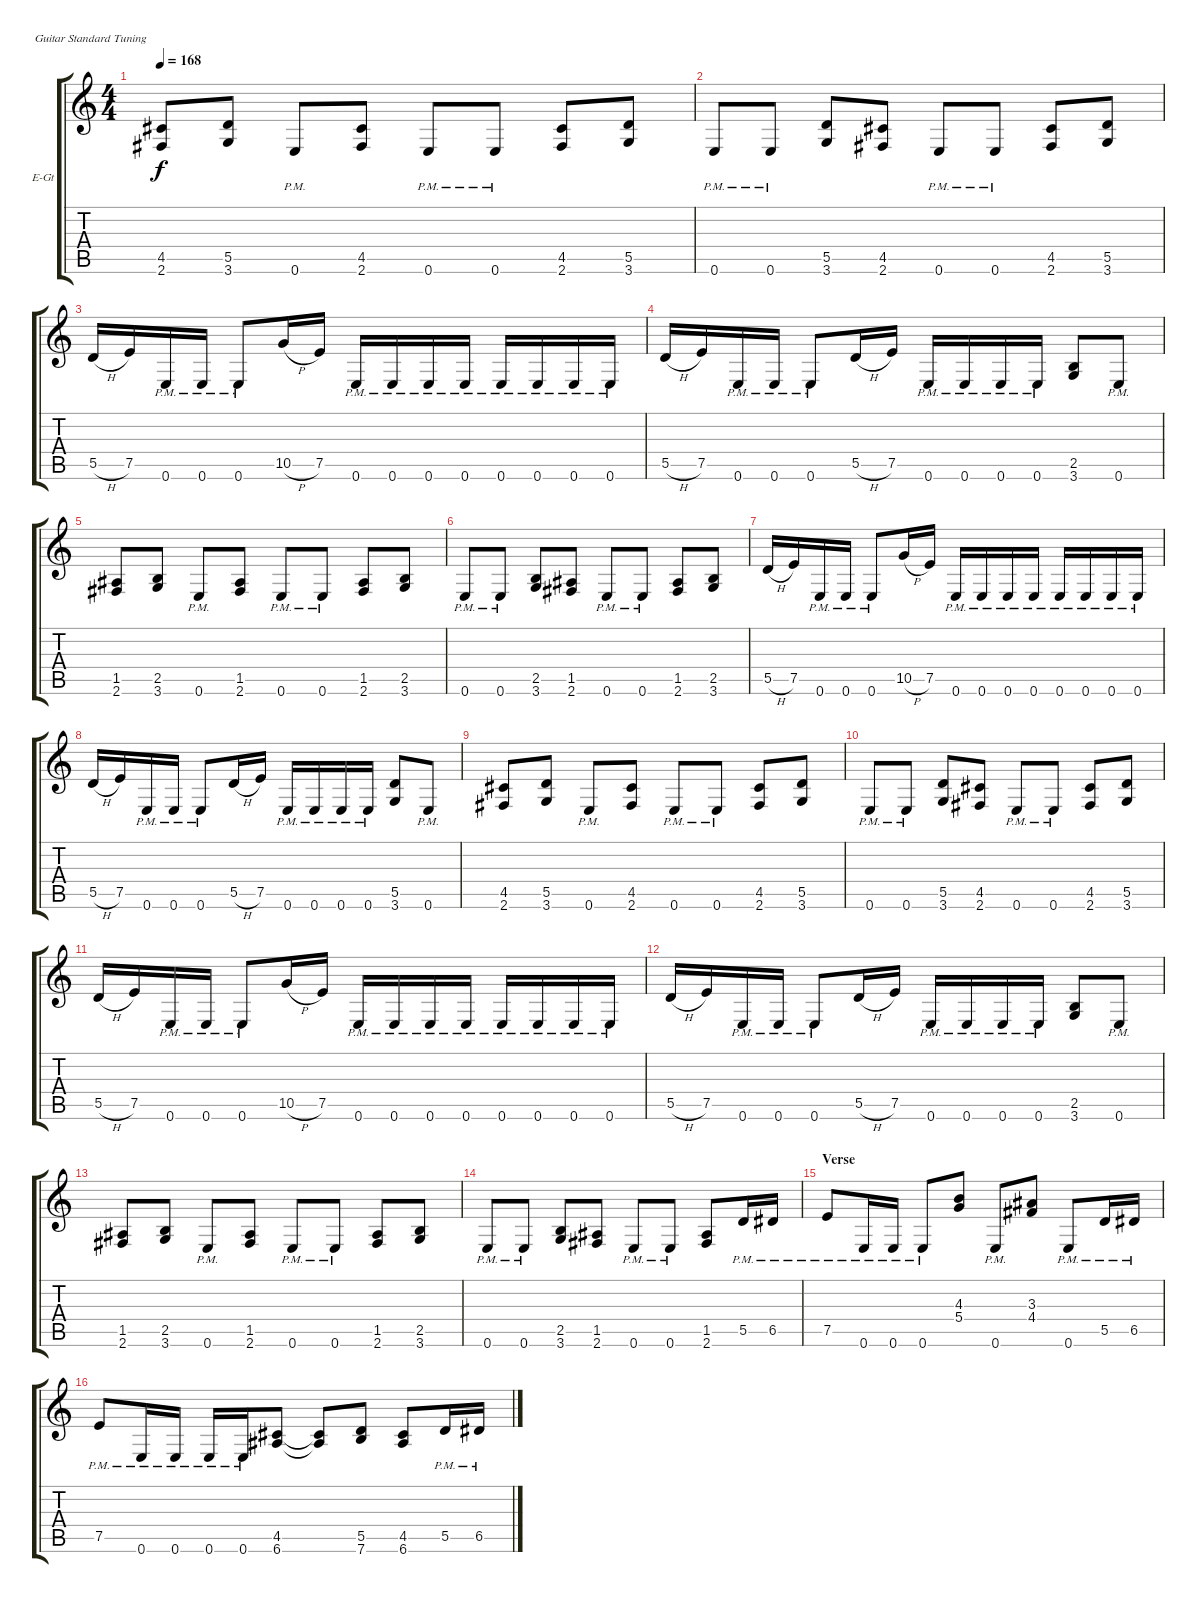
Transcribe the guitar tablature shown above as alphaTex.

\bracketExtendMode groupsimilarinstruments
\firstSystemTrackNameOrientation horizontal
\otherSystemsTrackNameOrientation horizontal
\track ("M. Friedman" "E-Gt") {instrument distortionguitar}
\staff {score tabs}
\tuning (E4 B3 G3 D3 A2 E2)
\ts (4 4)
\tempo 168
\clef g2
\ks c
(4.5 2.6).8{dy f} (5.5 3.6).8 0.6{pm}.8 (4.5 2.6).8 0.6{pm}.8 0.6{pm}.8 (4.5 2.6).8 (5.5 3.6).8 |
0.6{pm}.8 0.6{pm}.8 (5.5 3.6).8 (4.5 2.6).8 0.6{pm}.8 0.6{pm}.8 (4.5 2.6).8 (5.5 3.6).8 |
5.5{h}.16 7.5.16 0.6{pm}.16 0.6{pm}.16 0.6{pm}.8 10.5{h}.16 7.5.16 0.6{pm}.16 0.6{pm}.16 0.6{pm}.16 0.6{pm}.16 0.6{pm}.16 0.6{pm}.16 0.6{pm}.16 0.6{pm}.16 |
5.5{h}.16 7.5.16 0.6{pm}.16 0.6{pm}.16 0.6{pm}.8 5.5{h}.16 7.5.16 0.6{pm}.16 0.6{pm}.16 0.6{pm}.16 0.6{pm}.16 (2.5 3.6).8 0.6{pm}.8 |
(1.5 2.6).8 (2.5 3.6).8 0.6{pm}.8 (1.5 2.6).8 0.6{pm}.8 0.6{pm}.8 (1.5 2.6).8 (2.5 3.6).8 |
0.6{pm}.8 0.6{pm}.8 (2.5 3.6).8 (1.5 2.6).8 0.6{pm}.8 0.6{pm}.8 (1.5 2.6).8 (2.5 3.6).8 |
5.5{h}.16 7.5.16 0.6{pm}.16 0.6{pm}.16 0.6{pm}.8 10.5{h}.16 7.5.16 0.6{pm}.16 0.6{pm}.16 0.6{pm}.16 0.6{pm}.16 0.6{pm}.16 0.6{pm}.16 0.6{pm}.16 0.6{pm}.16 |
5.5{h}.16 7.5.16 0.6{pm}.16 0.6{pm}.16 0.6{pm}.8 5.5{h}.16 7.5.16 0.6{pm}.16 0.6{pm}.16 0.6{pm}.16 0.6{pm}.16 (5.5 3.6).8 0.6{pm}.8 |
(4.5 2.6).8 (5.5 3.6).8 0.6{pm}.8 (4.5 2.6).8 0.6{pm}.8 0.6{pm}.8 (4.5 2.6).8 (5.5 3.6).8 |
0.6{pm}.8 0.6{pm}.8 (5.5 3.6).8 (4.5 2.6).8 0.6{pm}.8 0.6{pm}.8 (4.5 2.6).8 (5.5 3.6).8 |
5.5{h}.16 7.5.16 0.6{pm}.16 0.6{pm}.16 0.6{pm}.8 10.5{h}.16 7.5.16 0.6{pm}.16 0.6{pm}.16 0.6{pm}.16 0.6{pm}.16 0.6{pm}.16 0.6{pm}.16 0.6{pm}.16 0.6{pm}.16 |
5.5{h}.16 7.5.16 0.6{pm}.16 0.6{pm}.16 0.6{pm}.8 5.5{h}.16 7.5.16 0.6{pm}.16 0.6{pm}.16 0.6{pm}.16 0.6{pm}.16 (2.5 3.6).8 0.6{pm}.8 |
(1.5 2.6).8 (2.5 3.6).8 0.6{pm}.8 (1.5 2.6).8 0.6{pm}.8 0.6{pm}.8 (1.5 2.6).8 (2.5 3.6).8 |
0.6{pm}.8 0.6{pm}.8 (2.5 3.6).8 (1.5 2.6).8 0.6{pm}.8 0.6{pm}.8 (1.5 2.6).8 5.5{pm}.16 6.5{pm}.16 |
\section ("" "Verse")
7.5{pm}.8 0.6{pm}.16 0.6{pm}.16 0.6{pm}.8 (4.3 5.4).8 0.6{pm}.8 (3.3 4.4).8 0.6{pm}.8 5.5{pm}.16 6.5{pm}.16 |
7.5{pm}.8 0.6{pm}.16 0.6{pm}.16 0.6{pm}.16 0.6{pm}.16 (4.5 6.6).8 (4.5{t} 6.6{t}).8 (5.5 7.6).8 (4.5 6.6).8 5.5{pm}.16 6.5{pm}.16
